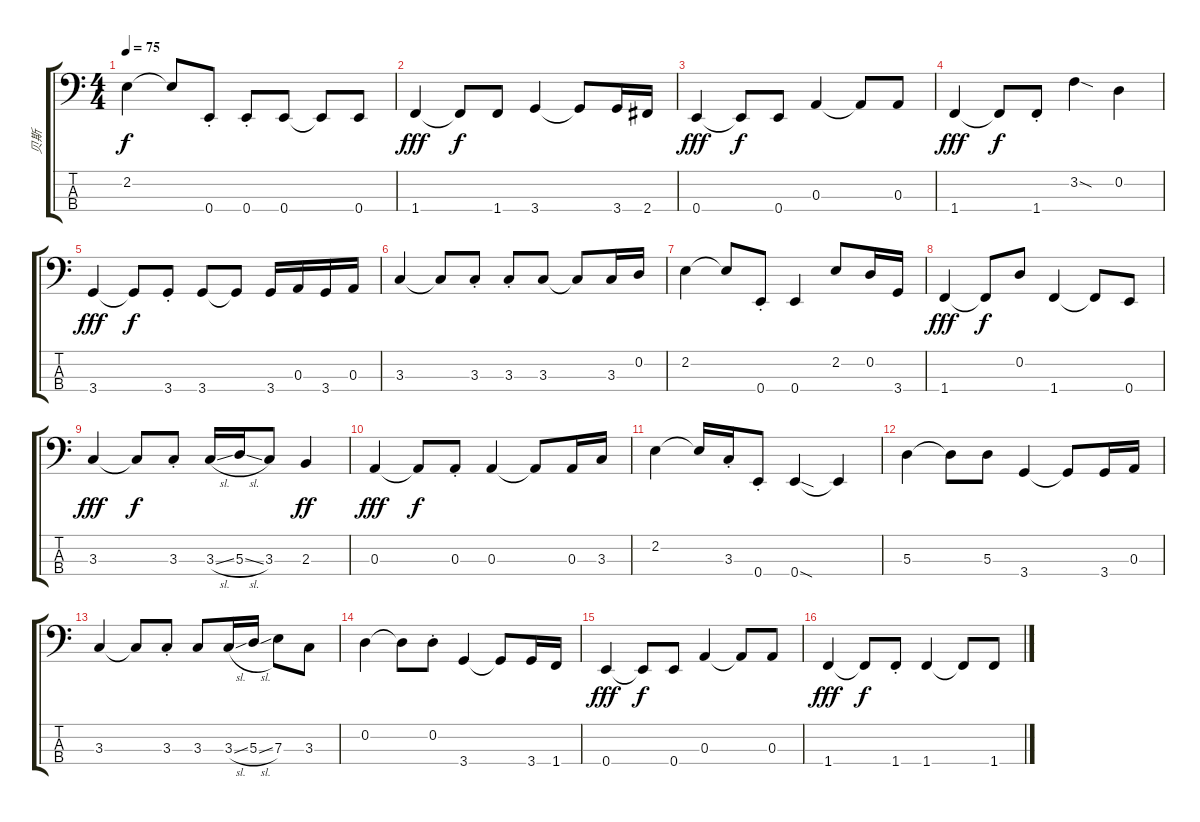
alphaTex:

\track ("贝斯" "贝斯") {instrument electricbassfinger}
\staff {score tabs}
\tuning (G2 D2 A1 E1) {hide}
\ts (4 4)
\tempo 75
\clef f4
\ks c
2.2.4{dy f} 2.2{t}.8 0.4{st}.8 0.4{st}.8 0.4.8 0.4{t}.8 0.4.8 |
1.4.4{dy fff} 1.4{t}.8{dy f} 1.4.8 3.4.4 3.4{t}.8 3.4.16 2.4.16 |
0.4.4{dy fff} 0.4{t}.8{dy f} 0.4.8 0.3.4 0.3{t}.8 0.3.8 |
1.4.4{dy fff} 1.4{t}.8{dy f} 1.4{st}.8 3.2{sod}.4 0.2.4 |
3.4.4{dy fff} 3.4{t}.8{dy f} 3.4{st}.8 3.4.8 3.4{t}.8 3.4.16 0.3.16 3.4.16 0.3.16 |
3.3.4 3.3{t}.8 3.3{st}.8 3.3{st}.8 3.3.8 3.3{t}.8 3.3.16 0.2.16 |
2.2.4 2.2{t}.8 0.4{st}.8 0.4.4 2.2.8 0.2.16 3.4.16 |
1.4.4{dy fff} 1.4{t}.8{dy f} 0.2.8 1.4.4 1.4{t}.8 0.4.8 |
3.3.4{dy fff} 3.3{t}.8{dy f} 3.3{st}.8 3.3{sl}.16 5.3{sl}.16 3.3.8 2.3.4{dy ff} |
0.3.4{dy fff} 0.3{t}.8{dy f} 0.3{st}.8 0.3.4 0.3{t}.8 0.3.16 3.3.16 |
2.2.4 2.2{t}.16 3.3{st}.16 0.4{st}.8 0.4{sod}.4 0.4{t}.4 |
5.3.4 5.3{t}.8 5.3.8 3.4.4 3.4{t}.8 3.4.16 0.3.16 |
3.3.4 3.3{t}.8 3.3{st}.8 3.3.8 3.3{sl}.16 5.3{sl}.16 7.3.8 3.3.8 |
0.2.4 0.2{t}.8 0.2{st}.8 3.4.4 3.4{t}.8 3.4.16 1.4.16 |
0.4.4{dy fff} 0.4{t}.8{dy f} 0.4.8 0.3.4 0.3{t}.8 0.3.8 |
1.4.4{dy fff} 1.4{t}.8{dy f} 1.4{st}.8 1.4.4 1.4{t}.8 1.4.8
